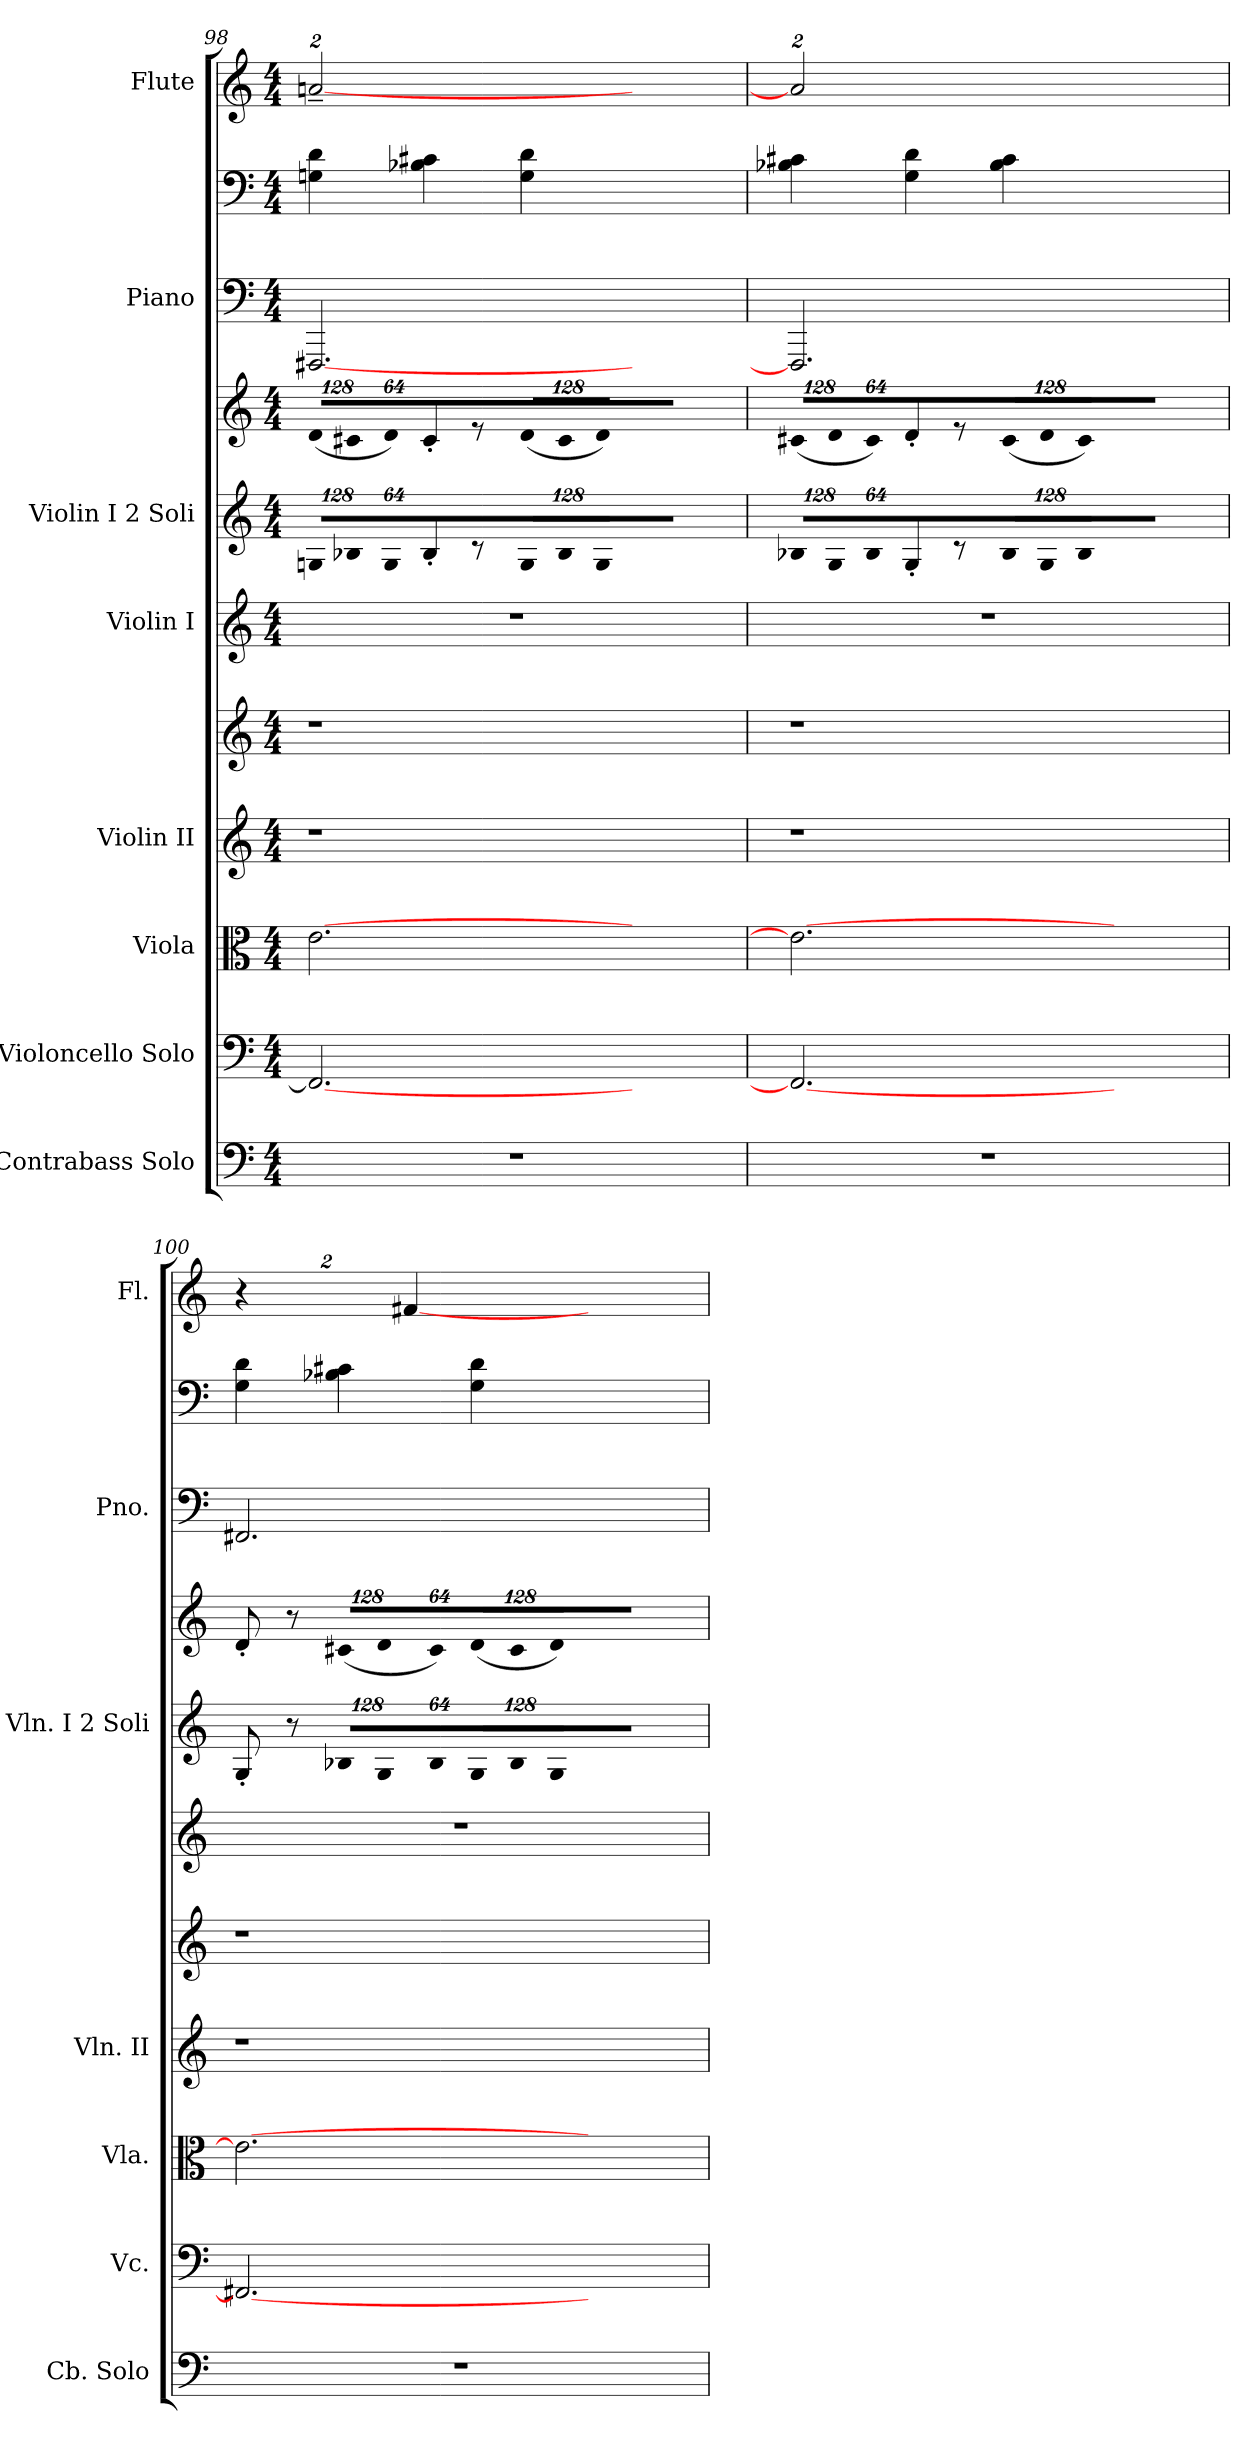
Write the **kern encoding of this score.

**kern	**kern	**kern	**kern	**kern	**kern	**kern	**kern	**kern	**kern	**kern
*part8	*part7	*part6	*part5	*part5	*part4	*part3	*part3	*part2	*part2	*part1
*staff11	*staff10	*staff9	*staff8	*staff7	*staff6	*staff5	*staff4	*staff3	*staff2	*staff1
*I"Contrabass Solo	*I"Violoncello Solo	*I"Viola	*I"Violin II	*	*I"Violin I	*I"Violin I 2 Soli	*	*I"Piano	*	*I"Flute
*I'Cb. Solo	*I'Vc.	*I'Vla.	*I'Vln. II	*	*	*I'Vln. I 2 Soli	*	*I'Pno.	*	*I'Fl.
*clefF4	*clefF4	*clefC3	*clefG2	*clefG2	*clefG2	*clefG2	*clefG2	*clefF4	*clefF4	*clefG2
*ITrd7c12	*	*	*	*	*	*	*	*	*	*
*k[]	*k[]	*k[]	*k[]	*k[]	*k[]	*k[]	*k[]	*k[]	*k[]	*k[]
*C:	*C:	*C:	*C:	*C:	*C:	*C:	*C:	*C:	*C:	*C:
*M4/4	*M4/4	*M4/4	*M4/4	*M4/4	*M4/4	*M4/4	*M4/4	*M4/4	*M4/4	*M4/4
=98	=98	=98	=98	=98	=98	=98	=98	=98	=98	=98
!LO:N:vis=1	!	!	!LO:N:vis=1	!LO:N:vis=1	!LO:N:vis=1	!	!	!	!	!
*	*	*	*	*	*	*Xbrackettup	*	*	*	*
!	!	!	!	!	!	!LO:N:vis=8	!	!	!	!
*	*	*	*	*	*	*	*Xbrackettup	*	*	*
!	!	!	!	!	!	!	!LO:N:vis=8	!	!	!
*	*	*	*	*	*	*	*	*	*	*Xbrackettup
1r	2.FF#i/_<	[>2.ei\	2.r	2.r	1r	1024%85Gni/L	(1024%85di/L	[<2.FFF#Xi/	4Gni\ 4di	[<4%3an~i/
!	!	!	!	!	!	!LO:N:vis=8	!LO:N:vis=8	!	!	!
.	.	.	.	.	.	1024%85B-Xi/	1024%85c#Xi/	.	.	.
!	!	!	!	!	!	!LO:N:vis=8	!LO:N:vis=8	!	!	!
.	.	.	.	.	.	512%43Gi/J	512%43di/J)	.	.	.
.	.	.	.	.	.	8B-'i/	8c#'i/	.	4B-Xi\ 4c#Xi	.
.	.	.	.	.	.	8r	8r	.	.	.
!	!	!	!	!	!	!LO:N:vis=8	!LO:N:vis=8	!	!	!
.	.	.	.	.	.	1024%85Gi/L	(1024%85di/L	.	4Gi\ 4di	.
!	!	!	!	!	!	!LO:N:vis=8	!LO:N:vis=8	!	!	!
.	.	.	.	.	.	1024%85B-i/	1024%85c#i/	.	.	.
!	!	!	!	!	!	!LO:N:vis=8	!LO:N:vis=8	!	!	!
.	.	.	.	.	.	512%43Gi/J	512%43di/J)	.	.	.
.	4ryy	4ryy	4ryy	4ryy	.	4ryy	4ryy	4ryy	4ryy	4ryy
=99	=99	=99	=99	=99	=99	=99	=99	=99	=99	=99
!LO:N:vis=1	!	!	!LO:N:vis=1	!LO:N:vis=1	!LO:N:vis=1	!LO:N:vis=8	!LO:N:vis=8	!	!	!
1r	2.FF#i/_<	2.ei\_>	2.r	2.r	1r	1024%85B-Xi/L	(1024%85c#Xi/L	2.FFF#i/]	4B-Xi\ 4c#Xi	4%3ai/]
!	!	!	!	!	!	!LO:N:vis=8	!LO:N:vis=8	!	!	!
.	.	.	.	.	.	1024%85Gi/	1024%85di/	.	.	.
!	!	!	!	!	!	!LO:N:vis=8	!LO:N:vis=8	!	!	!
.	.	.	.	.	.	512%43B-i/J	512%43c#i/J)	.	.	.
.	.	.	.	.	.	8G'i/	8d'i/	.	4Gi\ 4di	.
.	.	.	.	.	.	8r	8r	.	.	.
!	!	!	!	!	!	!LO:N:vis=8	!LO:N:vis=8	!	!	!
.	.	.	.	.	.	1024%85B-i/L	(1024%85c#i/L	.	4B-i\ 4c#i	.
!	!	!	!	!	!	!LO:N:vis=8	!LO:N:vis=8	!	!	!
.	.	.	.	.	.	1024%85Gi/	1024%85di/	.	.	.
!	!	!	!	!	!	!LO:N:vis=8	!LO:N:vis=8	!	!	!
.	.	.	.	.	.	512%43B-i/J	512%43c#i/J)	.	.	.
.	4ryy	4ryy	4ryy	4ryy	.	4ryy	4ryy	4ryy	4ryy	4ryy
!!LO:PB:g=z
=100	=100	=100	=100	=100	=100	=100	=100	=100	=100	=100
!LO:N:vis=1	!	!	!LO:N:vis=1	!LO:N:vis=1	!LO:N:vis=1	!	!	!	!	!
1r	2.FF#Xi/_<	2.ei\_>	2.r	2.r	1r	8G'i/	8d'i/	2.FF#Xi/	4Gi\ 4di	8%3r
.	.	.	.	.	.	8r	8r	.	.	.
!	!	!	!	!	!	!LO:N:vis=8	!LO:N:vis=8	!	!	!
.	.	.	.	.	.	1024%85B-Xi/L	(1024%85c#Xi/L	.	4B-Xi\ 4c#Xi	.
!	!	!	!	!	!	!LO:N:vis=8	!LO:N:vis=8	!	!	!
.	.	.	.	.	.	1024%85Gi/	1024%85di/	.	.	.
.	.	.	.	.	.	.	.	.	.	[<8%3f#Xi/
!	!	!	!	!	!	!LO:N:vis=8	!LO:N:vis=8	!	!	!
.	.	.	.	.	.	512%43B-i/J	512%43c#i/J)	.	.	.
!	!	!	!	!	!	!LO:N:vis=8	!LO:N:vis=8	!	!	!
.	.	.	.	.	.	1024%85Gi/L	(1024%85di/L	.	4Gi\ 4di	.
!	!	!	!	!	!	!LO:N:vis=8	!LO:N:vis=8	!	!	!
.	.	.	.	.	.	1024%85B-i/	1024%85c#i/	.	.	.
!	!	!	!	!	!	!LO:N:vis=8	!LO:N:vis=8	!	!	!
.	.	.	.	.	.	512%43Gi/J	512%43di/J)	.	.	.
.	4ryy	4ryy	4ryy	4ryy	.	4ryy	4ryy	4ryy	4ryy	4ryy
=	=	=	=	=	=	=	=	=	=	=
*-	*-	*-	*-	*-	*-	*-	*-	*-	*-	*-
